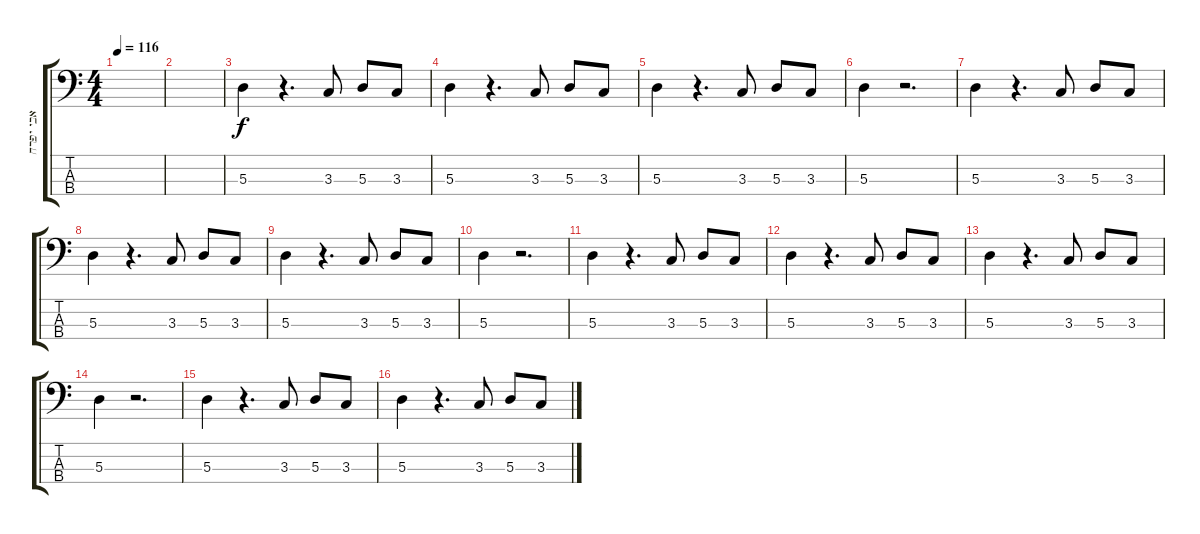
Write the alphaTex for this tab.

\track ("אבי יפרח" "אבי יפרח") {instrument electricbassfinger}
\staff {score tabs}
\tuning (G2 D2 A1 E1) {hide}
\ts (4 4)
\tempo 116
\clef f4
\ks c
|
|
5.3.4 r.4{d} 3.3.8 5.3.8 3.3.8 |
5.3.4 r.4{d} 3.3.8 5.3.8 3.3.8 |
5.3.4 r.4{d} 3.3.8 5.3.8 3.3.8 |
5.3.4 r.2{d} |
5.3.4 r.4{d} 3.3.8 5.3.8 3.3.8 |
5.3.4 r.4{d} 3.3.8 5.3.8 3.3.8 |
5.3.4 r.4{d} 3.3.8 5.3.8 3.3.8 |
5.3.4 r.2{d} |
5.3.4 r.4{d} 3.3.8 5.3.8 3.3.8 |
5.3.4 r.4{d} 3.3.8 5.3.8 3.3.8 |
5.3.4 r.4{d} 3.3.8 5.3.8 3.3.8 |
5.3.4 r.2{d} |
5.3.4 r.4{d} 3.3.8 5.3.8 3.3.8 |
5.3.4 r.4{d} 3.3.8 5.3.8 3.3.8
